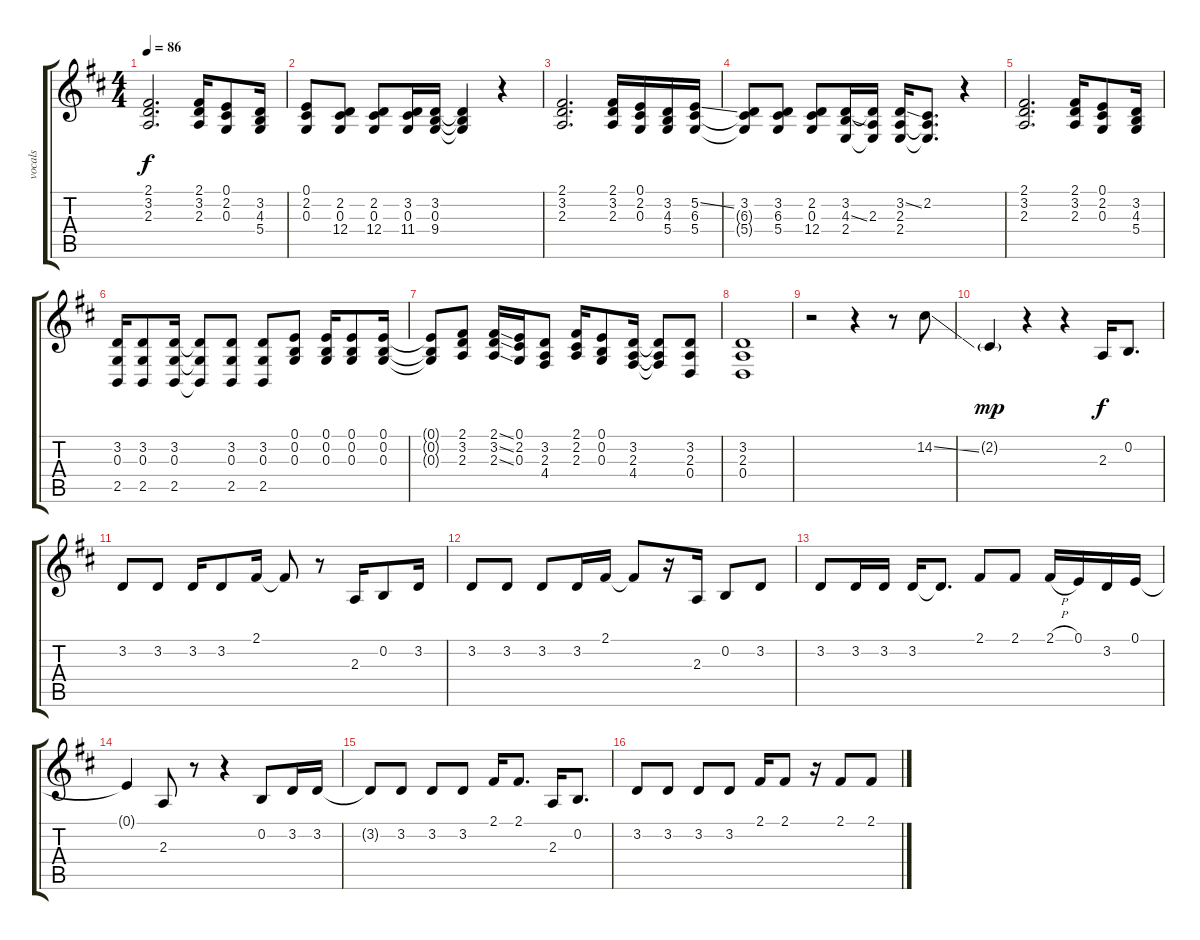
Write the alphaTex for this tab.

\track ("vocals" "vocals") {instrument panflute}
\staff {score tabs}
\tuning (E4 B3 G3 D3 A2 E2) {hide}
\ts (4 4)
\tempo 86
\clef g2
\ks d
(2.1 3.2 2.3).2{d dy f instrument panflute} (2.1 3.2 2.3).16 (0.1 2.2 0.3).8 (3.2 4.3 5.4).16 |
(0.1 2.2 0.3).8 (2.2 0.3 12.4).8 (2.2 0.3 12.4).8 (3.2 0.3 11.4).16 (3.2 0.3 9.4).16 (3.2{t} 0.3{t} 9.4{t}).4 r.4 |
(2.1 3.2 2.3).2{d} (2.1 3.2 2.3).16 (0.1 2.2 0.3).16 (3.2 4.3 5.4).16 (5.2{ss} 6.3 5.4).16 |
(3.2 6.3{t} 5.4{t}).8 (3.2 6.3 5.4).8 (2.2 0.3 12.4).8 (3.2 4.3{ss} 2.4).16 (3.2{t} 2.3 2.4{t}).16 (3.2{ss} 2.3 2.4).16 (2.2 2.3{t} 2.4{t}).8{d} r.4 |
(2.1 3.2 2.3).2{d} (2.1 3.2 2.3).16 (0.1 2.2 0.3).8 (3.2 4.3 5.4).16 |
(3.2 0.3 2.5).16 (3.2 0.3 2.5).8 (3.2 0.3 2.5).16 (3.2{t} 0.3{t} 2.5{t}).8 (3.2 0.3 2.5).8 (3.2 0.3 2.5).8 (0.1 0.2 0.3).8 (0.1 0.2 0.3).16 (0.1 0.2 0.3).8 (0.1 0.2 0.3).16 |
(0.1{t} 0.2{t} 0.3{t}).8 (2.1 3.2 2.3).8 (2.1{ss} 3.2{ss} 2.3{ss}).16 (0.1 2.2 0.3).16 (3.2 2.3 4.4).8 (2.1 2.2 2.3).16 (0.1 0.2 0.3).8 (3.2 2.3 4.4).16 (3.2{t} 2.3{t} 4.4{t}).8 (3.2 2.3 0.4).8 |
(3.2 2.3 0.4).1 |
r.2 r.4 r.8 14.2{ss}.8 |
2.2{g}.4{dy mp} r.4 r.4 2.3.16{dy f} 0.2.8{d} |
3.2.8 3.2.8 3.2.16 3.2.8 2.1.16 2.1{t}.8 r.8 2.3.16 0.2.8 3.2.16 |
3.2.8 3.2.8 3.2.8 3.2.16 2.1.16 2.1{t}.8 r.16 2.3.16 0.2.8 3.2.8 |
3.2.8 3.2.16 3.2.16 3.2.16 3.2{t}.8{d} 2.1.8 2.1.8 2.1{h}.16 0.1.16 3.2.16 0.1.16 |
0.1{t}.4 2.3.8 r.8 r.4 0.2.8 3.2.16 3.2.16 |
3.2{t}.8 3.2.8 3.2.8 3.2.8 2.1.16 2.1.8{d} 2.3.16 0.2.8{d} |
3.2.8 3.2.8 3.2.8 3.2.8 2.1.16 2.1.8 r.16 2.1.8 2.1.8
